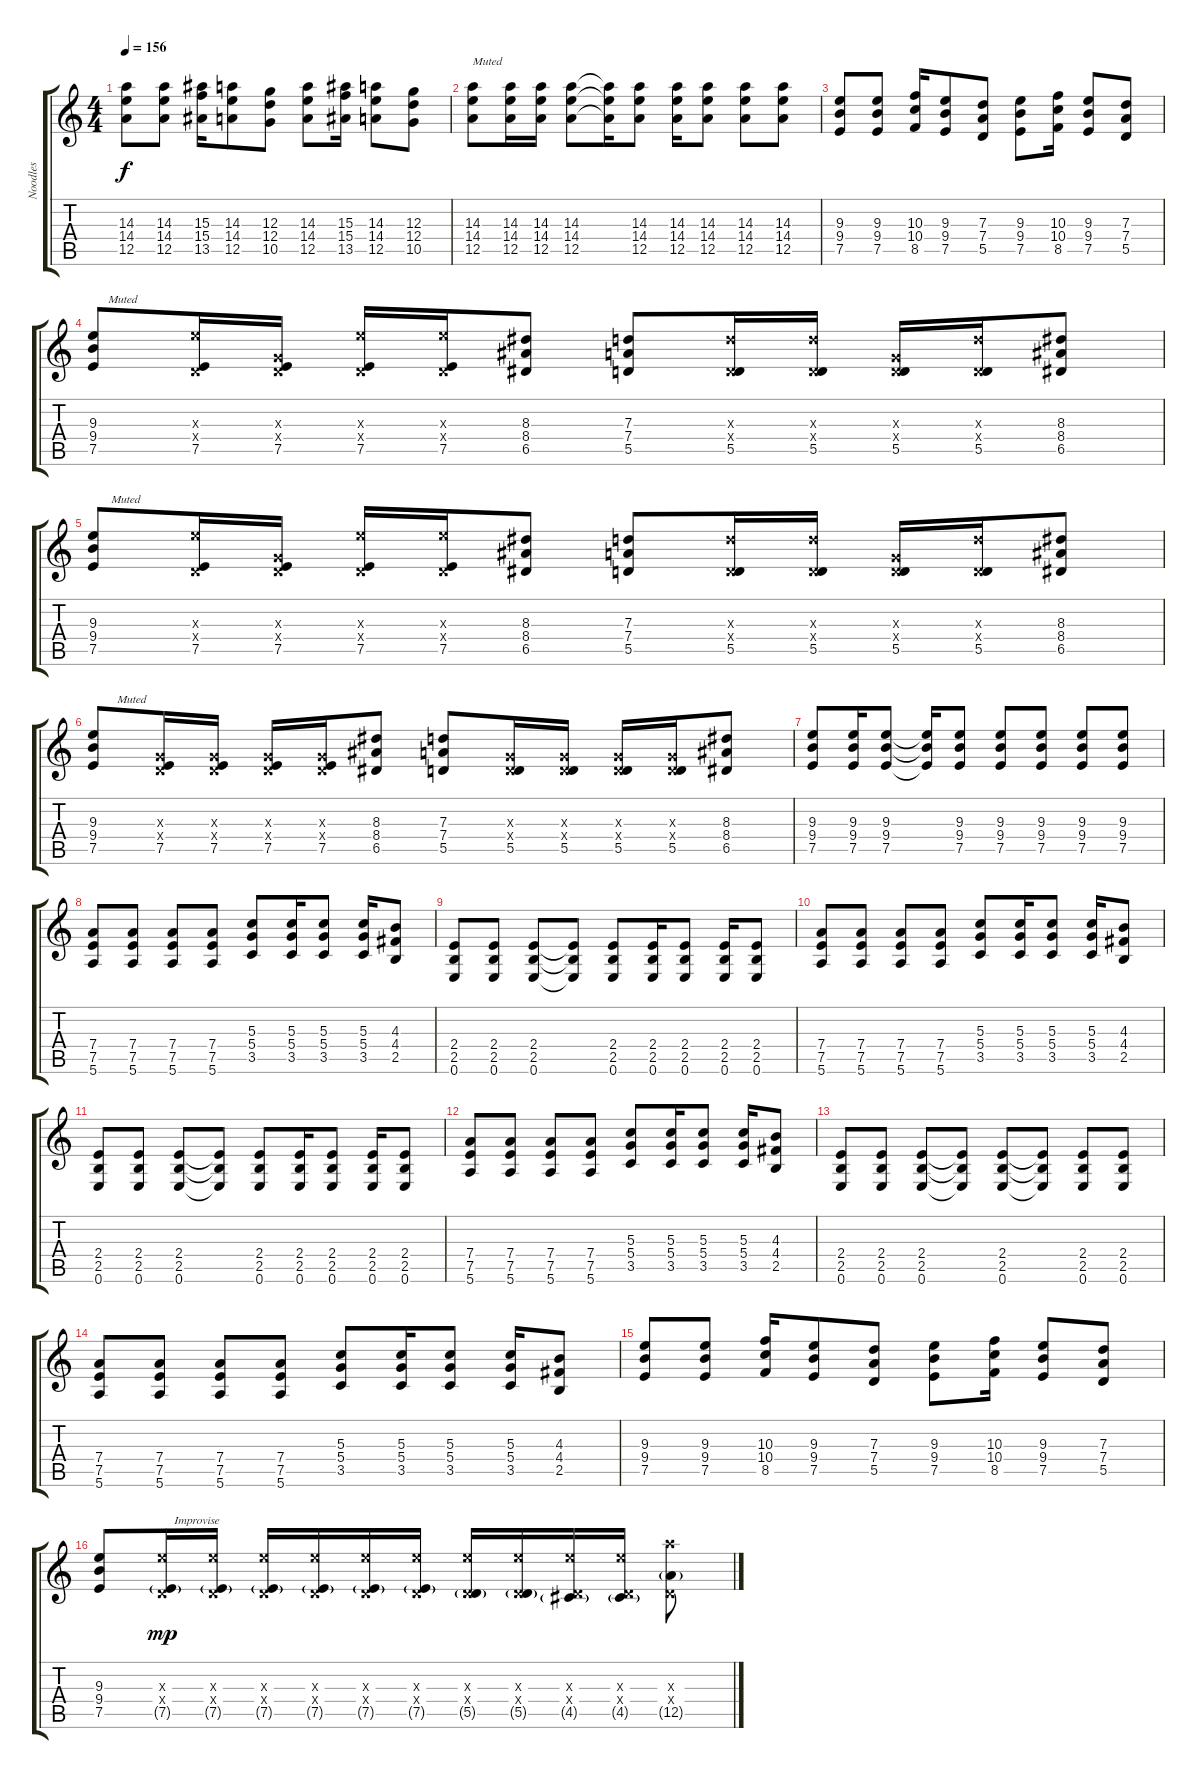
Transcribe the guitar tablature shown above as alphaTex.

\track ("Noodles" "Noodles") {instrument distortionguitar}
\staff {score tabs}
\tuning (E4 B3 G3 D3 A2 E2) {hide}
\ts (4 4)
\tempo 156
\clef g2
\ks c
(14.3 14.4 12.5).8{dy f volume 13} (14.3 14.4 12.5).8 (15.3 15.4 13.5).16 (14.3 14.4 12.5).8 (12.3 12.4 10.5).8 (14.3 14.4 12.5).8 (15.3 15.4 13.5).16 (14.3 14.4 12.5).8 (12.3 12.4 10.5).8 |
(14.3 14.4 12.5).8{txt "Muted" volume 8} (14.3 14.4 12.5).16 (14.3 14.4 12.5).16 (14.3 14.4 12.5).8 (14.3{t} 14.4{t} 12.5{t}).16 (14.3 14.4 12.5).8 (14.3 14.4 12.5).16 (14.3 14.4 12.5).8 (14.3 14.4 12.5).8 (14.3 14.4 12.5).8 |
(9.3 9.4 7.5).8{volume 13 instrument distortionguitar} (9.3 9.4 7.5).8 (10.3 10.4 8.5).16 (9.3 9.4 7.5).8 (7.3 7.4 5.5).8 (9.3 9.4 7.5).8 (10.3 10.4 8.5).16 (9.3 9.4 7.5).8 (7.3 7.4 5.5).8 |
(9.3 9.4 7.5).8{txt "     Muted"} (9.3{x} 0.4{x} 7.5).16 (0.3{x} 0.4{x} 7.5).16 (9.3{x} 0.4{x} 7.5).16 (9.3{x} 0.4{x} 7.5).16 (8.3 8.4 6.5).8 (7.3 7.4 5.5).8 (7.3{x} 0.4{x} 5.5).16 (7.3{x} 0.4{x} 5.5).16 (0.3{x} 0.4{x} 5.5).16 (7.3{x} 0.4{x} 5.5).16 (8.3 8.4 6.5).8 |
(9.3 9.4 7.5).8{txt "      Muted"} (9.3{x} 0.4{x} 7.5).16 (0.3{x} 0.4{x} 7.5).16 (9.3{x} 0.4{x} 7.5).16 (9.3{x} 0.4{x} 7.5).16 (8.3 8.4 6.5).8 (7.3 7.4 5.5).8 (7.3{x} 0.4{x} 5.5).16 (7.3{x} 0.4{x} 5.5).16 (0.3{x} 0.4{x} 5.5).16 (7.3{x} 0.4{x} 5.5).16 (8.3 8.4 6.5).8 |
(9.3 9.4 7.5).8{txt "        Muted"} (0.3{x} 0.4{x} 7.5).16 (0.3{x} 0.4{x} 7.5).16 (0.3{x} 0.4{x} 7.5).16 (0.3{x} 0.4{x} 7.5).16 (8.3 8.4 6.5).8 (7.3 7.4 5.5).8 (0.3{x} 0.4{x} 5.5).16 (0.3{x} 0.4{x} 5.5).16 (0.3{x} 0.4{x} 5.5).16 (0.3{x} 0.4{x} 5.5).16 (8.3 8.4 6.5).8 |
(9.3 9.4 7.5).8 (9.3 9.4 7.5).16 (9.3 9.4 7.5).8 (9.3{t} 9.4{t} 7.5{t}).16 (9.3 9.4 7.5).8 (9.3 9.4 7.5).8 (9.3 9.4 7.5).8 (9.3 9.4 7.5).8 (9.3 9.4 7.5).8 |
(7.4 7.5 5.6).8 (7.4 7.5 5.6).8 (7.4 7.5 5.6).8 (7.4 7.5 5.6).8 (5.3 5.4 3.5).8 (5.3 5.4 3.5).16 (5.3 5.4 3.5).8 (5.3 5.4 3.5).16 (4.3 4.4 2.5).8 |
(2.4 2.5 0.6).8 (2.4 2.5 0.6).8 (2.4 2.5 0.6).8 (2.4{t} 2.5{t} 0.6{t}).8 (2.4 2.5 0.6).8 (2.4 2.5 0.6).16 (2.4 2.5 0.6).8 (2.4 2.5 0.6).16 (2.4 2.5 0.6).8 |
(7.4 7.5 5.6).8 (7.4 7.5 5.6).8 (7.4 7.5 5.6).8 (7.4 7.5 5.6).8 (5.3 5.4 3.5).8 (5.3 5.4 3.5).16 (5.3 5.4 3.5).8 (5.3 5.4 3.5).16 (4.3 4.4 2.5).8 |
(2.4 2.5 0.6).8 (2.4 2.5 0.6).8 (2.4 2.5 0.6).8 (2.4{t} 2.5{t} 0.6{t}).8 (2.4 2.5 0.6).8 (2.4 2.5 0.6).16 (2.4 2.5 0.6).8 (2.4 2.5 0.6).16 (2.4 2.5 0.6).8 |
(7.4 7.5 5.6).8 (7.4 7.5 5.6).8 (7.4 7.5 5.6).8 (7.4 7.5 5.6).8 (5.3 5.4 3.5).8 (5.3 5.4 3.5).16 (5.3 5.4 3.5).8 (5.3 5.4 3.5).16 (4.3 4.4 2.5).8 |
(2.4 2.5 0.6).8 (2.4 2.5 0.6).8 (2.4 2.5 0.6).8 (2.4{t} 2.5{t} 0.6{t}).8 (2.4 2.5 0.6).8 (2.4{t} 2.5{t} 0.6{t}).8 (2.4 2.5 0.6).8 (2.4 2.5 0.6).8 |
(7.4 7.5 5.6).8 (7.4 7.5 5.6).8 (7.4 7.5 5.6).8 (7.4 7.5 5.6).8 (5.3 5.4 3.5).8 (5.3 5.4 3.5).16 (5.3 5.4 3.5).8 (5.3 5.4 3.5).16 (4.3 4.4 2.5).8 |
(9.3 9.4 7.5).8 (9.3 9.4 7.5).8 (10.3 10.4 8.5).16 (9.3 9.4 7.5).8 (7.3 7.4 5.5).8 (9.3 9.4 7.5).8 (10.3 10.4 8.5).16 (9.3 9.4 7.5).8 (7.3 7.4 5.5).8 |
(9.3 9.4 7.5).8 (9.3{x} 0.4{x} 7.5{g}).16{txt "    Improvise" dy mp instrument electricguitarmuted} (9.3{x} 0.4{x} 7.5{g}).16 (9.3{x} 0.4{x} 7.5{g}).16 (9.3{x} 0.4{x} 7.5{g}).16 (9.3{x} 0.4{x} 7.5{g}).16 (9.3{x} 0.4{x} 7.5{g}).16 (9.3{x} 0.4{x} 5.5{g}).16 (9.3{x} 0.4{x} 5.5{g}).16 (9.3{x} 0.4{x} 4.5{g}).16 (9.3{x} 0.4{x} 4.5{g}).16 (14.3{x} 0.4{x} 12.5{g}).8
